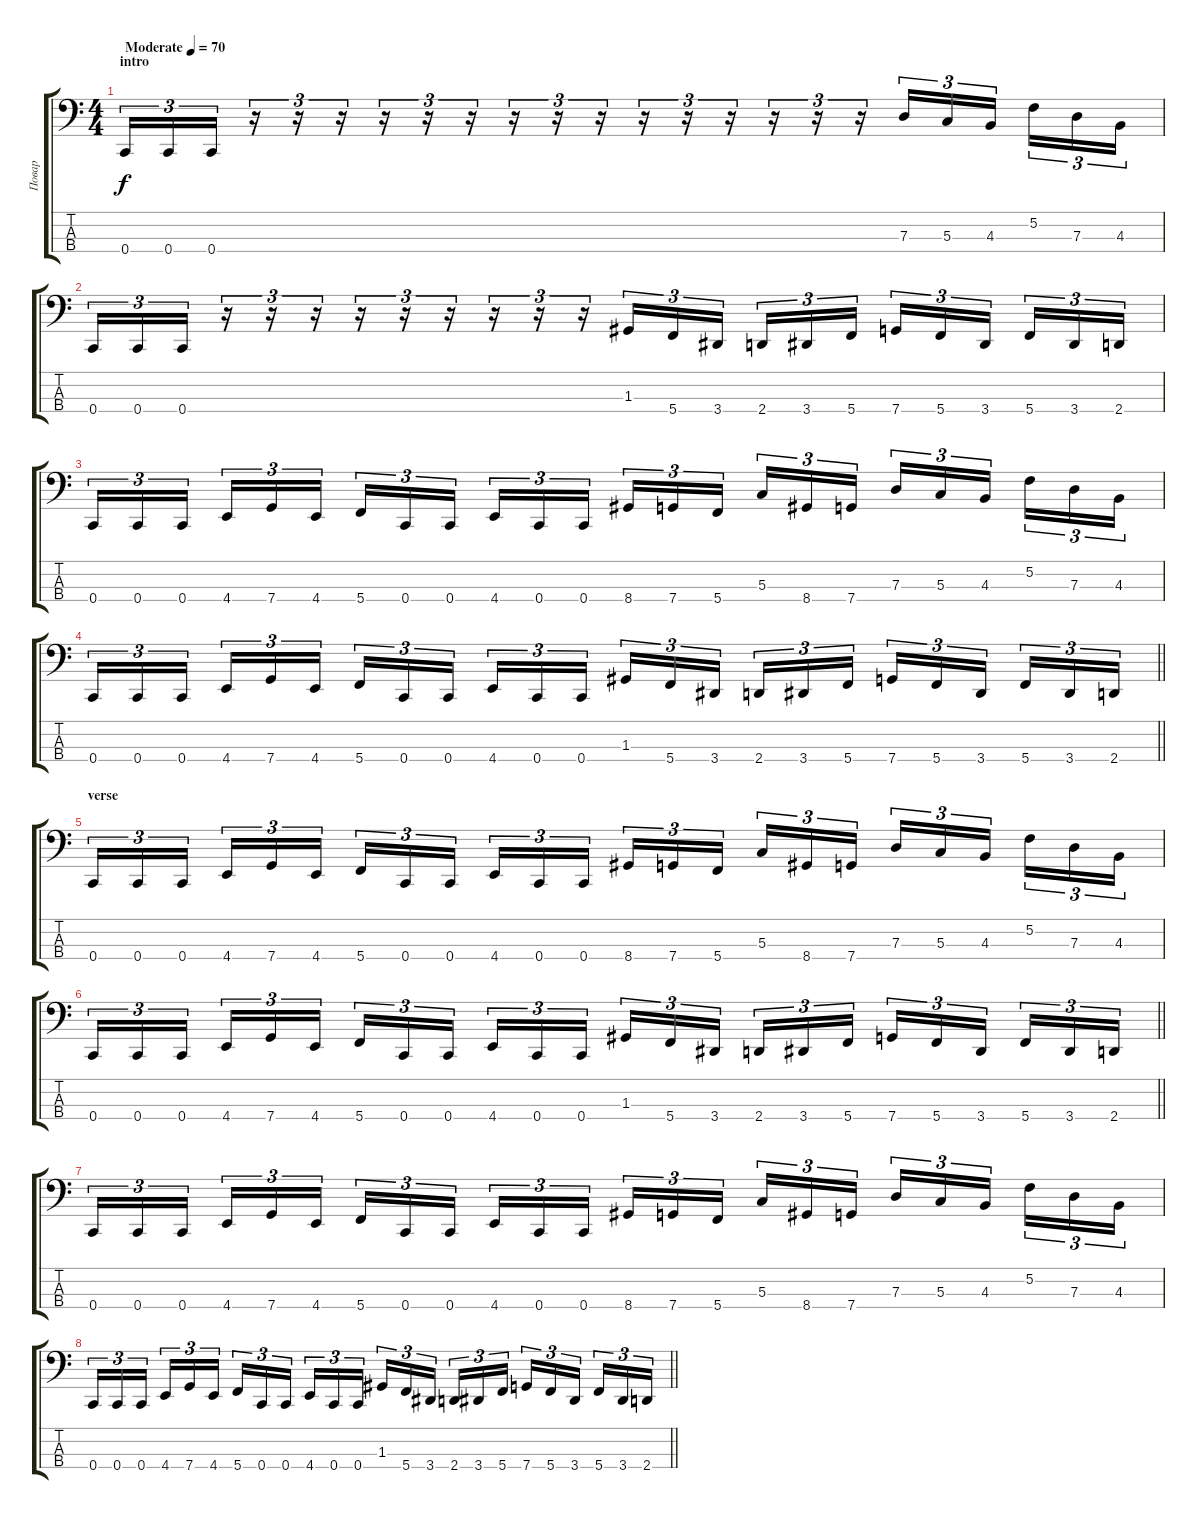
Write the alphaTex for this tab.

\track ("Повар" "Повар") {instrument electricbasspick}
\staff {score tabs}
\tuning (F2 C2 G1 C1) {hide}
\ts (4 4)
\section ("" "intro")
\tempo (70 "Moderate")
\clef f4
\ks c
0.4.16{tu (3 2) dy f instrument electricbasspick} 0.4.16{tu (3 2)} 0.4.16{tu (3 2)} r.16{tu (3 2)} r.16{tu (3 2)} r.16{tu (3 2)} r.16{tu (3 2)} r.16{tu (3 2)} r.16{tu (3 2)} r.16{tu (3 2)} r.16{tu (3 2)} r.16{tu (3 2)} r.16{tu (3 2)} r.16{tu (3 2)} r.16{tu (3 2)} r.16{tu (3 2)} r.16{tu (3 2)} r.16{tu (3 2)} 7.3.16{tu (3 2)} 5.3.16{tu (3 2)} 4.3.16{tu (3 2) beam splitsecondary} 5.2.16{tu (3 2)} 7.3.16{tu (3 2)} 4.3.16{tu (3 2)} |
0.4.16{tu (3 2)} 0.4.16{tu (3 2)} 0.4.16{tu (3 2)} r.16{tu (3 2)} r.16{tu (3 2)} r.16{tu (3 2)} r.16{tu (3 2)} r.16{tu (3 2)} r.16{tu (3 2)} r.16{tu (3 2)} r.16{tu (3 2)} r.16{tu (3 2)} 1.3.16{tu (3 2)} 5.4.16{tu (3 2)} 3.4.16{tu (3 2) beam splitsecondary} 2.4.16{tu (3 2)} 3.4.16{tu (3 2)} 5.4.16{tu (3 2)} 7.4.16{tu (3 2)} 5.4.16{tu (3 2)} 3.4.16{tu (3 2) beam splitsecondary} 5.4.16{tu (3 2)} 3.4.16{tu (3 2)} 2.4.16{tu (3 2)} |
0.4.16{tu (3 2)} 0.4.16{tu (3 2)} 0.4.16{tu (3 2) beam splitsecondary} 4.4.16{tu (3 2)} 7.4.16{tu (3 2)} 4.4.16{tu (3 2)} 5.4.16{tu (3 2)} 0.4.16{tu (3 2)} 0.4.16{tu (3 2) beam splitsecondary} 4.4.16{tu (3 2)} 0.4.16{tu (3 2)} 0.4.16{tu (3 2)} 8.4.16{tu (3 2)} 7.4.16{tu (3 2)} 5.4.16{tu (3 2) beam splitsecondary} 5.3.16{tu (3 2)} 8.4.16{tu (3 2)} 7.4.16{tu (3 2)} 7.3.16{tu (3 2)} 5.3.16{tu (3 2)} 4.3.16{tu (3 2) beam splitsecondary} 5.2.16{tu (3 2)} 7.3.16{tu (3 2)} 4.3.16{tu (3 2)} |
\barLineRight lightlight
0.4.16{tu (3 2)} 0.4.16{tu (3 2)} 0.4.16{tu (3 2) beam splitsecondary} 4.4.16{tu (3 2)} 7.4.16{tu (3 2)} 4.4.16{tu (3 2)} 5.4.16{tu (3 2)} 0.4.16{tu (3 2)} 0.4.16{tu (3 2) beam splitsecondary} 4.4.16{tu (3 2)} 0.4.16{tu (3 2)} 0.4.16{tu (3 2)} 1.3.16{tu (3 2)} 5.4.16{tu (3 2)} 3.4.16{tu (3 2) beam splitsecondary} 2.4.16{tu (3 2)} 3.4.16{tu (3 2)} 5.4.16{tu (3 2)} 7.4.16{tu (3 2)} 5.4.16{tu (3 2)} 3.4.16{tu (3 2) beam splitsecondary} 5.4.16{tu (3 2)} 3.4.16{tu (3 2)} 2.4.16{tu (3 2)} |
\section ("" "verse")
0.4.16{tu (3 2)} 0.4.16{tu (3 2)} 0.4.16{tu (3 2) beam splitsecondary} 4.4.16{tu (3 2)} 7.4.16{tu (3 2)} 4.4.16{tu (3 2)} 5.4.16{tu (3 2)} 0.4.16{tu (3 2)} 0.4.16{tu (3 2) beam splitsecondary} 4.4.16{tu (3 2)} 0.4.16{tu (3 2)} 0.4.16{tu (3 2)} 8.4.16{tu (3 2)} 7.4.16{tu (3 2)} 5.4.16{tu (3 2) beam splitsecondary} 5.3.16{tu (3 2)} 8.4.16{tu (3 2)} 7.4.16{tu (3 2)} 7.3.16{tu (3 2)} 5.3.16{tu (3 2)} 4.3.16{tu (3 2) beam splitsecondary} 5.2.16{tu (3 2)} 7.3.16{tu (3 2)} 4.3.16{tu (3 2)} |
\barLineRight lightlight
0.4.16{tu (3 2)} 0.4.16{tu (3 2)} 0.4.16{tu (3 2) beam splitsecondary} 4.4.16{tu (3 2)} 7.4.16{tu (3 2)} 4.4.16{tu (3 2)} 5.4.16{tu (3 2)} 0.4.16{tu (3 2)} 0.4.16{tu (3 2) beam splitsecondary} 4.4.16{tu (3 2)} 0.4.16{tu (3 2)} 0.4.16{tu (3 2)} 1.3.16{tu (3 2)} 5.4.16{tu (3 2)} 3.4.16{tu (3 2) beam splitsecondary} 2.4.16{tu (3 2)} 3.4.16{tu (3 2)} 5.4.16{tu (3 2)} 7.4.16{tu (3 2)} 5.4.16{tu (3 2)} 3.4.16{tu (3 2) beam splitsecondary} 5.4.16{tu (3 2)} 3.4.16{tu (3 2)} 2.4.16{tu (3 2)} |
0.4.16{tu (3 2)} 0.4.16{tu (3 2)} 0.4.16{tu (3 2) beam splitsecondary} 4.4.16{tu (3 2)} 7.4.16{tu (3 2)} 4.4.16{tu (3 2)} 5.4.16{tu (3 2)} 0.4.16{tu (3 2)} 0.4.16{tu (3 2) beam splitsecondary} 4.4.16{tu (3 2)} 0.4.16{tu (3 2)} 0.4.16{tu (3 2)} 8.4.16{tu (3 2)} 7.4.16{tu (3 2)} 5.4.16{tu (3 2) beam splitsecondary} 5.3.16{tu (3 2)} 8.4.16{tu (3 2)} 7.4.16{tu (3 2)} 7.3.16{tu (3 2)} 5.3.16{tu (3 2)} 4.3.16{tu (3 2) beam splitsecondary} 5.2.16{tu (3 2)} 7.3.16{tu (3 2)} 4.3.16{tu (3 2)} |
\barLineRight lightlight
0.4.16{tu (3 2)} 0.4.16{tu (3 2)} 0.4.16{tu (3 2) beam splitsecondary} 4.4.16{tu (3 2)} 7.4.16{tu (3 2)} 4.4.16{tu (3 2)} 5.4.16{tu (3 2)} 0.4.16{tu (3 2)} 0.4.16{tu (3 2) beam splitsecondary} 4.4.16{tu (3 2)} 0.4.16{tu (3 2)} 0.4.16{tu (3 2)} 1.3.16{tu (3 2)} 5.4.16{tu (3 2)} 3.4.16{tu (3 2) beam splitsecondary} 2.4.16{tu (3 2)} 3.4.16{tu (3 2)} 5.4.16{tu (3 2)} 7.4.16{tu (3 2)} 5.4.16{tu (3 2)} 3.4.16{tu (3 2) beam splitsecondary} 5.4.16{tu (3 2)} 3.4.16{tu (3 2)} 2.4.16{tu (3 2)}
